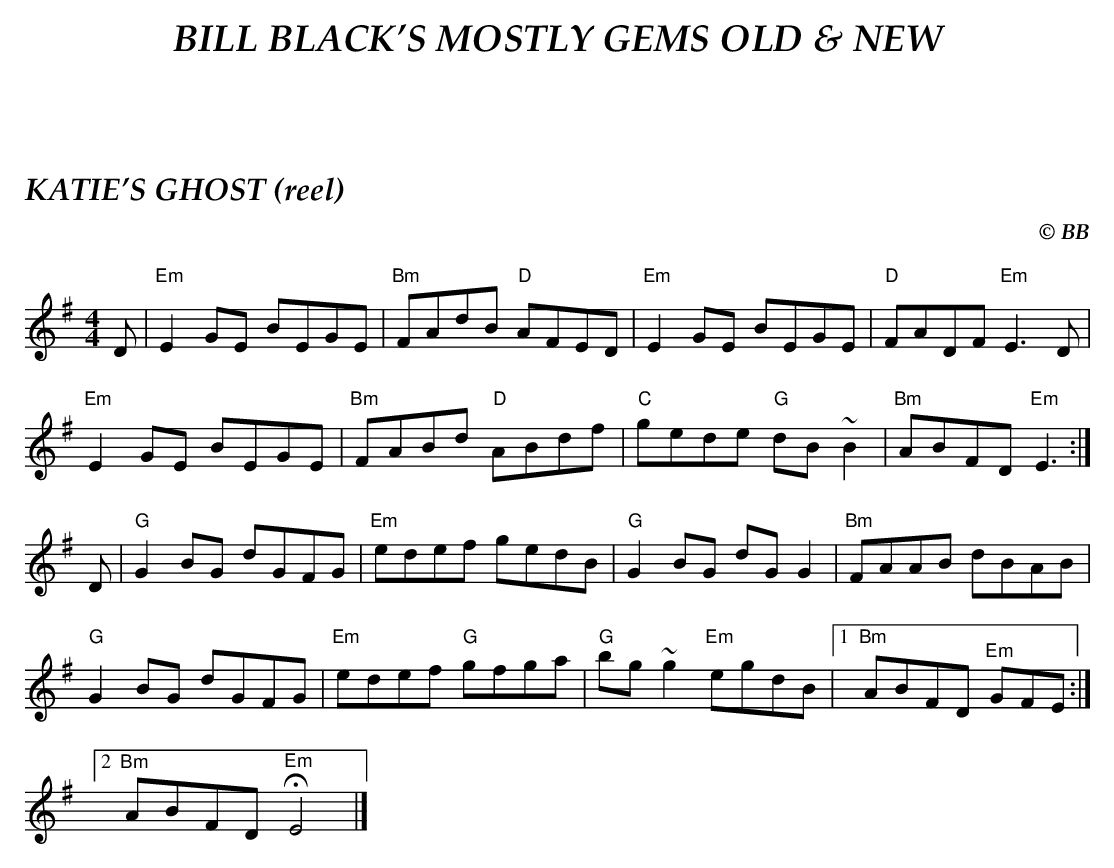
X:1
T:KATIE'S GHOST (reel)
C:© BB
Q:1/4=180
M:4/4
L:1/8
K:Em
D|"Em"E2 GE BEGE|"Bm"FAdB "D"AFED|"Em"E2 GE BEGE|"D"FADF "Em"E3 D|
"Em"E2 GE BEGE|"Bm"FABd "D"ABdf|"C"gede "G"dB~B2|"Bm"ABFD "Em"E3 :|
D|"G"G2 BG dGFG|"Em"edef gedB|"G"G2 BG dGG2|"Bm"FAAB dBAB|
"G"G2 BG dGFG|"Em"edef "G"gfga| "G"bg~g2 "Em"egdB|1 "Bm"ABFD "^Em"GFE :|
[2 "Bm" ABFD "^Em" HE4|]
